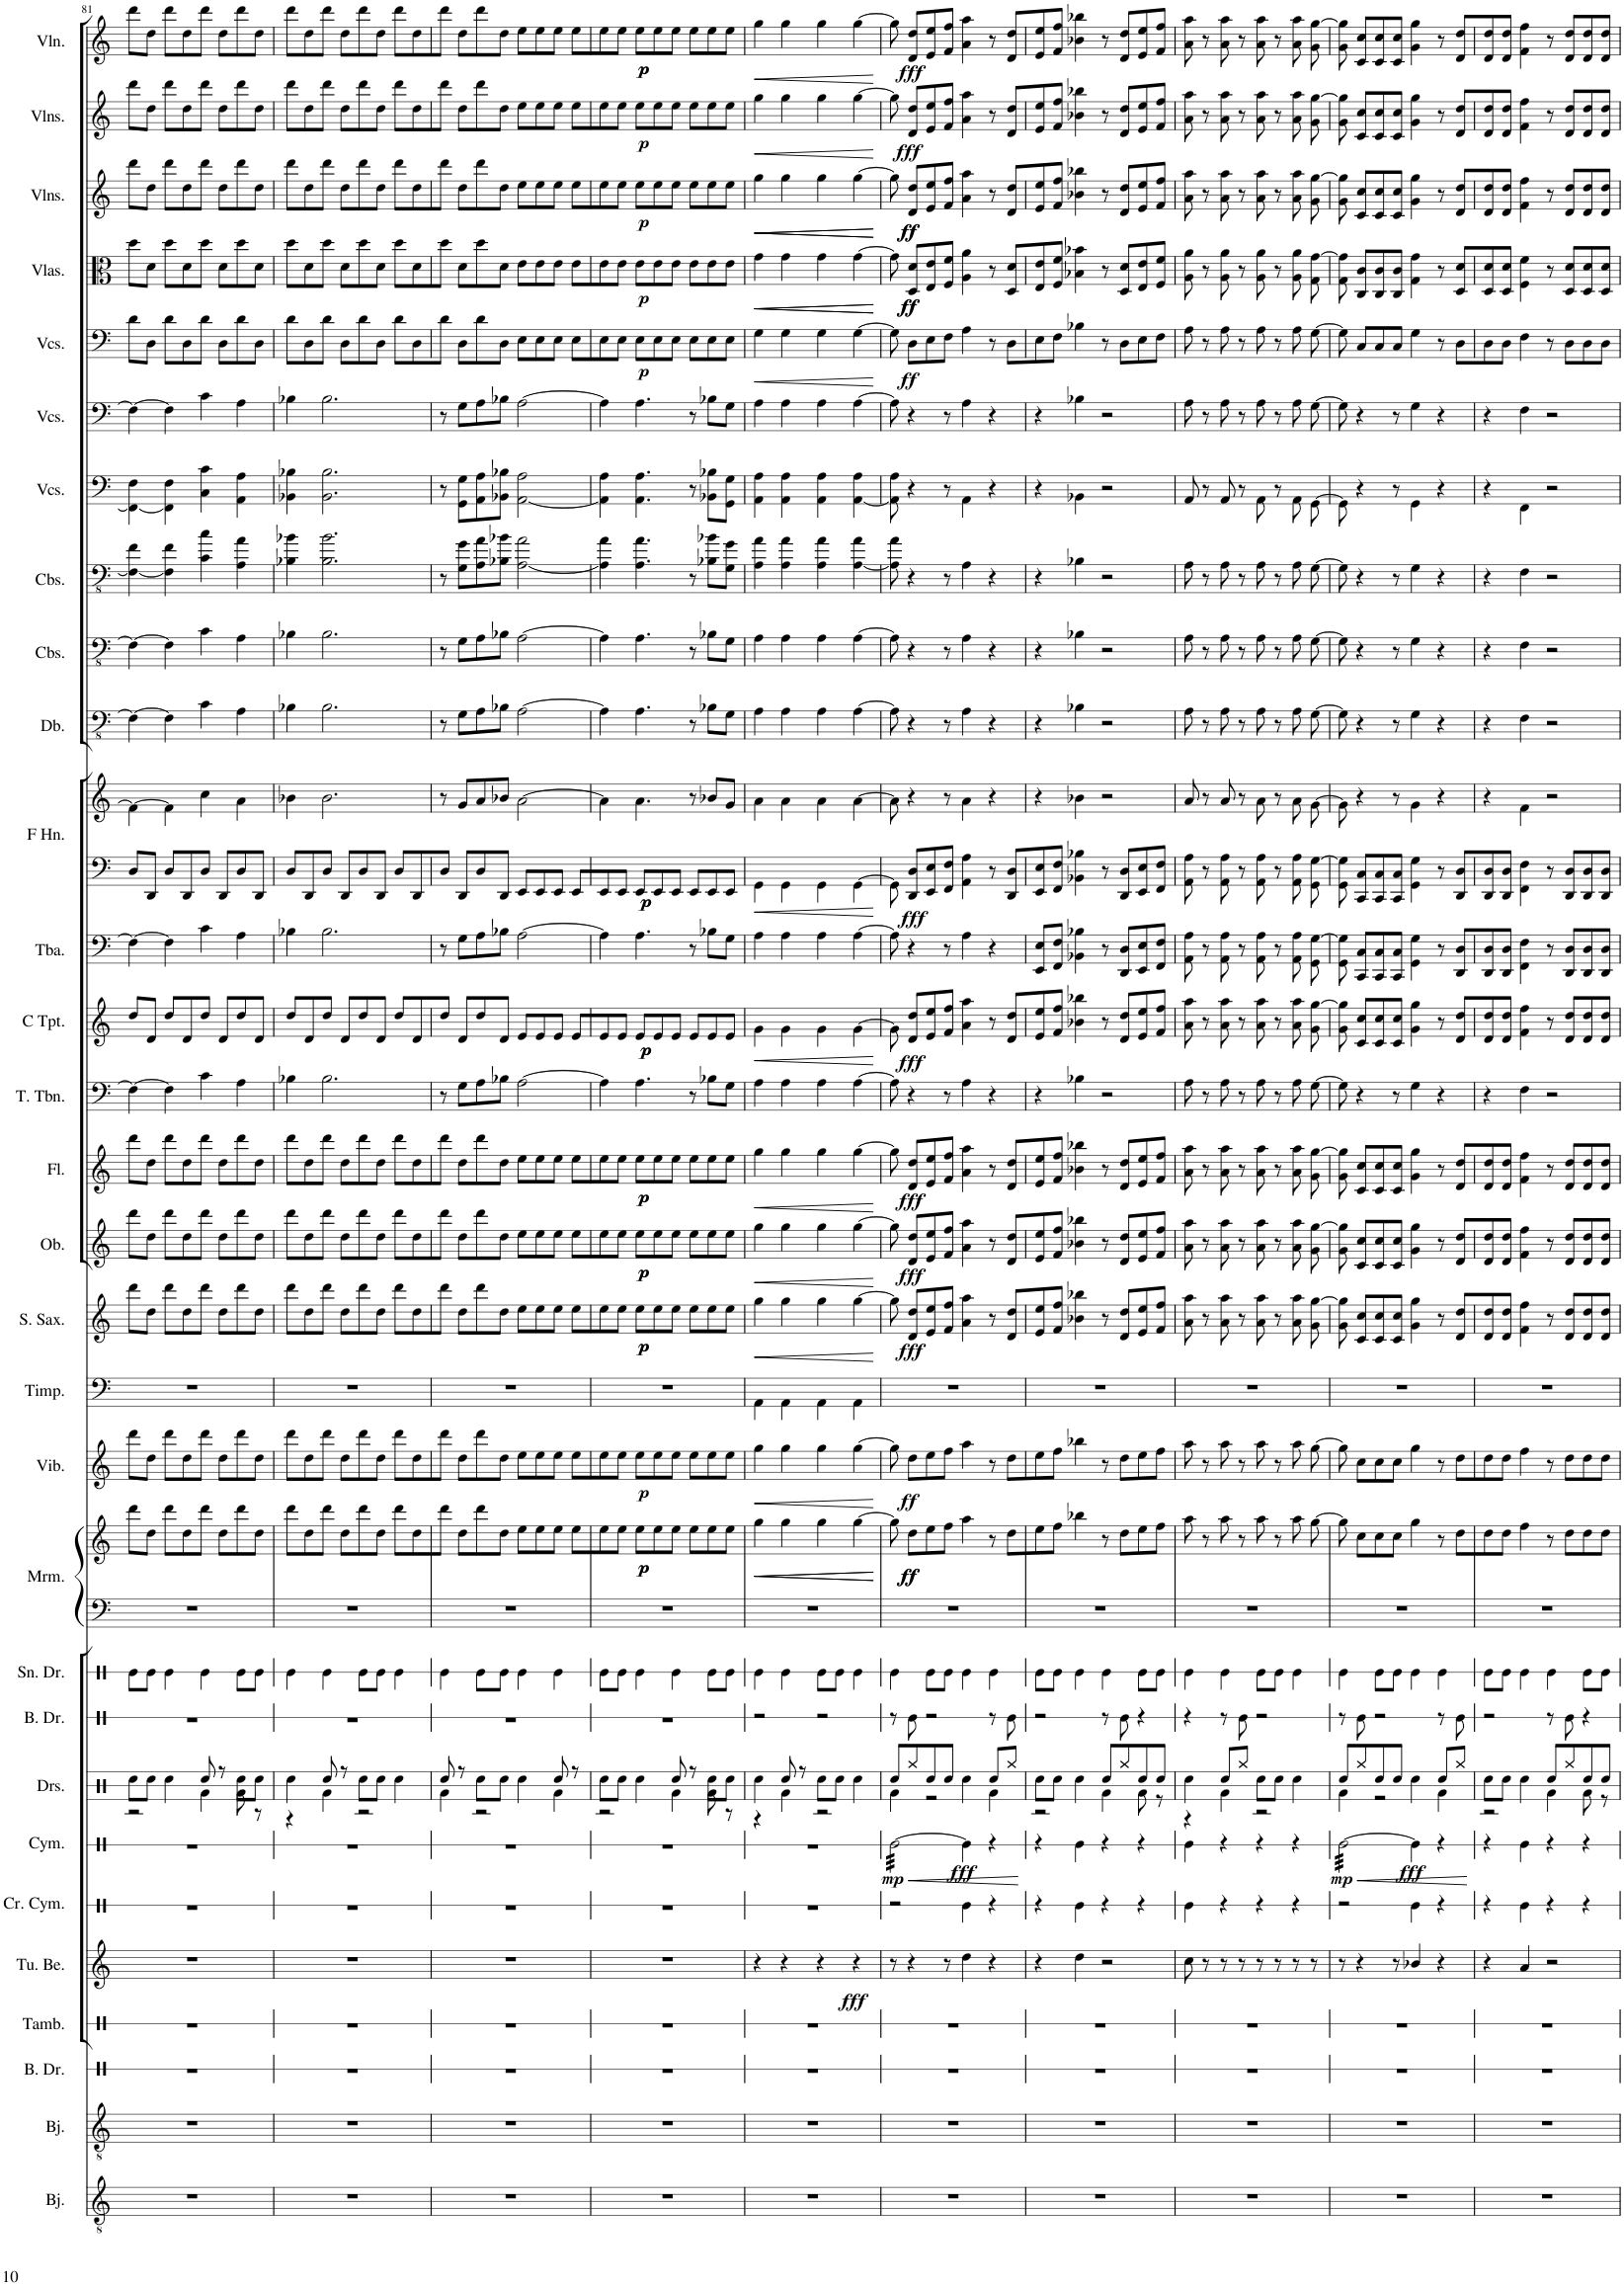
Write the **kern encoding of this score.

**kern	**kern	**kern	**kern	**kern	**dynam	**kern	**kern	**dynam	**kern	**kern	**kern	**kern	**kern	**dynam	**kern	**dynam	**kern	**kern	**dynam	**kern	**dynam	**kern	**dynam	**kern	**kern	**dynam	**kern	**kern	**kern	**dynam	**kern	**kern	**kern	**kern	**kern	**kern	**dynam	**kern	**dynam	**kern	**dynam	**kern	**dynam	**kern	**dynam
*part30	*part29	*part28	*part27	*part26	*part26	*part25	*part24	*part24	*part23	*part22	*part21	*part20	*part20	*part20	*part19	*part19	*part18	*part17	*part17	*part16	*part16	*part15	*part15	*part14	*part13	*part13	*part12	*part11	*part11	*part11	*part10	*part9	*part8	*part7	*part6	*part5	*part5	*part4	*part4	*part3	*part3	*part2	*part2	*part1	*part1
*staff32	*staff31	*staff30	*staff29	*staff28	*staff28	*staff27	*staff26	*staff26	*staff25	*staff24	*staff23	*staff22	*staff21	*staff21/22	*staff20	*staff20	*staff19	*staff18	*staff18	*staff17	*staff17	*staff16	*staff16	*staff15	*staff14	*staff14	*staff13	*staff12	*staff11	*staff11/12	*staff10	*staff9	*staff8	*staff7	*staff6	*staff5	*staff5	*staff4	*staff4	*staff3	*staff3	*staff2	*staff2	*staff1	*staff1
*I"Banjo	*I"Banjo	*I"Bass Drum	*I"Tambourine	*I"Tubular Bells	*	*I"Crash Cymbal	*I"Cymbal	*	*I"Drumset	*I"Bass Drum	*I"Snare Drum	*I"Marimba	*	*	*I"Vibraphone	*	*I"Timpani	*I"Soprano Saxophone	*	*I"Oboe	*	*I"Flute	*	*I"Tenor Trombone	*I"C Trumpet	*	*I"Tuba	*I"Horn in F	*	*	*I"Double Bass	*I"Contrabasses	*I"Contrabasses	*I"Violoncellos	*I"Violoncellos	*I"Violoncellos	*	*I"Violas	*	*I"Violins	*	*I"Violins	*	*I"Violin	*
*I'Bj.	*I'Bj.	*I'B. Dr.	*I'Tamb.	*I'Tu. Be.	*	*I'Cr. Cym.	*I'Cym.	*	*I'Drs.	*I'B. Dr.	*I'Sn. Dr.	*I'Mrm.	*	*	*I'Vib.	*	*I'Timp.	*I'S. Sax.	*	*I'Ob.	*	*I'Fl.	*	*I'T. Tbn.	*I'C Tpt.	*	*I'Tba.	*	*	*	*I'Db.	*I'Cbs.	*I'Cbs.	*I'Vcs.	*I'Vcs.	*I'Vcs.	*	*I'Vlas.	*	*I'Vlns.	*	*I'Vlns.	*	*I'Vln.	*
!!LO:PB:g=z
*clefGv2	*clefGv2	*clefX	*clefX	*clefG2	*	*clefX	*clefX	*	*clefX	*clefX	*clefX	*clefF4	*clefG2	*	*clefG2	*	*clefF4	*clefG2	*	*clefG2	*	*clefG2	*	*clefF4	*clefG2	*	*clefF4	*clefF4	*clefG2	*	*clefFv4	*clefFv4	*clefFv4	*clefF4	*clefF4	*clefF4	*	*clefC3	*	*clefG2	*	*clefG2	*	*clefG2	*
*ITrd7c12	*ITrd7c12	*	*	*	*	*	*	*	*	*	*	*	*	*	*	*	*	*ITrd1c2	*	*	*	*	*	*	*	*	*	*ITrd4c7	*ITrd4c7	*	*ITrd7c12	*	*	*	*	*	*	*	*	*	*	*	*	*	*
*k[]	*k[]	*k[]	*k[]	*k[]	*	*k[]	*k[]	*	*k[]	*k[]	*k[]	*k[]	*k[]	*	*k[]	*	*k[]	*k[]	*	*k[]	*	*k[]	*	*k[]	*k[]	*	*k[]	*k[]	*k[]	*	*k[]	*k[]	*k[]	*k[]	*k[]	*k[]	*	*k[]	*	*k[]	*	*k[]	*	*k[]	*
*M2/2	*M2/2	*M2/2	*M2/2	*M2/2	*	*M2/2	*M2/2	*	*M2/2	*M2/2	*M2/2	*M2/2	*M2/2	*	*M2/2	*	*M2/2	*M2/2	*	*M2/2	*	*M2/2	*	*M2/2	*M2/2	*	*M2/2	*M2/2	*M2/2	*	*M2/2	*M2/2	*M2/2	*M2/2	*M2/2	*M2/2	*	*M2/2	*	*M2/2	*	*M2/2	*	*M2/2	*
*met(c|)	*met(c|)	*met(c|)	*met(c|)	*met(c|)	*	*met(c|)	*met(c|)	*	*met(c|)	*met(c|)	*met(c|)	*met(c|)	*met(c|)	*	*met(c|)	*	*met(c|)	*met(c|)	*	*met(c|)	*	*met(c|)	*	*met(c|)	*met(c|)	*	*met(c|)	*met(c|)	*met(c|)	*	*met(c|)	*met(c|)	*met(c|)	*met(c|)	*met(c|)	*met(c|)	*	*met(c|)	*	*met(c|)	*	*met(c|)	*	*met(c|)	*
=81	=81	=81	=81	=81	=81	=81	=81	=81	=81	=81	=81	=81	=81	=81	=81	=81	=81	=81	=81	=81	=81	=81	=81	=81	=81	=81	=81	=81	=81	=81	=81	=81	=81	=81	=81	=81	=81	=81	=81	=81	=81	=81	=81	=81	=81
*	*	*	*	*	*	*	*	*	*^	*	*	*	*	*	*	*	*	*	*	*	*	*	*	*	*	*	*	*	*	*	*	*	*	*	*	*	*	*	*	*	*	*	*	*	*
1r	1r	1r	1r	1r	.	1r	1r	.	8Rcc\L	2r	1r	8Re\L	1r	8ddd\L	.	8ddd\L	.	1r	8ddd\L	.	8ddd\L	.	8ddd\L	.	4F\_	8dd/L	.	4F\_	8D/L	4f\_	.	4FF\_	4FF\_	4FF\_ 4F\	4FF\_ 4F\	4F\_	8d\L	.	8dd\L	.	8ddd\L	.	8ddd\L	.	8ddd\L	.
.	.	.	.	.	.	.	.	.	8Rcc\J	.	.	8Re\J	.	8dd\J	.	8dd\J	.	.	8dd\J	.	8dd\J	.	8dd\J	.	.	8d/J	.	.	8DD/J	.	.	.	.	.	.	.	8D\J	.	8d\J	.	8dd\J	.	8dd\J	.	8dd\J	.
.	.	.	.	.	.	.	.	.	4Rcc\	.	.	4Re\	.	8ddd\L	.	8ddd\L	.	.	8ddd\L	.	8ddd\L	.	8ddd\L	.	4F\]	8dd/L	.	4F\]	8D/L	4f\]	.	4FF\]	4FF\]	4FF\] 4F\	4FF\] 4F\	4F\]	8d\L	.	8dd\L	.	8ddd\L	.	8ddd\L	.	8ddd\L	.
.	.	.	.	.	.	.	.	.	.	.	.	.	.	8dd\	.	8dd\	.	.	8dd\	.	8dd\	.	8dd\	.	.	8d/	.	.	8DD/	.	.	.	.	.	.	.	8D\	.	8d\	.	8dd\	.	8dd\	.	8dd\	.
.	.	.	.	.	.	.	.	.	8Rcc/	4Ra\	.	4Re\	.	8ddd\J	.	8ddd\J	.	.	8ddd\J	.	8ddd\J	.	8ddd\J	.	4c\	8dd/J	.	4c\	8D/J	4cc\	.	4C\	4C\	4C\ 4c\	4C\ 4c\	4c\	8d\J	.	8dd\J	.	8ddd\J	.	8ddd\J	.	8ddd\J	.
.	.	.	.	.	.	.	.	.	8r	.	.	.	.	8dd\L	.	8dd\L	.	.	8dd\L	.	8dd\L	.	8dd\L	.	.	8d/L	.	.	8DD/L	.	.	.	.	.	.	.	8D\L	.	8d\L	.	8dd\L	.	8dd\L	.	8dd\L	.
.	.	.	.	.	.	.	.	.	8Rcc\L	8Ra\	.	8Re\L	.	8ddd\	.	8ddd\	.	.	8ddd\	.	8ddd\	.	8ddd\	.	4A\	8dd/	.	4A\	8D/	4a\	.	4AA\	4AA\	4AA\ 4A\	4AA\ 4A\	4A\	8d\	.	8dd\	.	8ddd\	.	8ddd\	.	8ddd\	.
.	.	.	.	.	.	.	.	.	8Rcc\J	8r	.	8Re\J	.	8dd\J	.	8dd\J	.	.	8dd\J	.	8dd\J	.	8dd\J	.	.	8d/J	.	.	8DD/J	.	.	.	.	.	.	.	8D\J	.	8d\J	.	8dd\J	.	8dd\J	.	8dd\J	.
=82	=82	=82	=82	=82	=82	=82	=82	=82	=82	=82	=82	=82	=82	=82	=82	=82	=82	=82	=82	=82	=82	=82	=82	=82	=82	=82	=82	=82	=82	=82	=82	=82	=82	=82	=82	=82	=82	=82	=82	=82	=82	=82	=82	=82	=82	=82
1r	1r	1r	1r	1r	.	1r	1r	.	4Rcc\	4r	1r	4Re\	1r	8ddd\L	.	8ddd\L	.	1r	8ddd\L	.	8ddd\L	.	8ddd\L	.	4B-X\	8dd/L	.	4B-X\	8D/L	4b-X\	.	4BB-X\	4BB-X\	4BB-X\ 4B-X\	4BB-X\ 4B-X\	4B-X\	8d\L	.	8dd\L	.	8ddd\L	.	8ddd\L	.	8ddd\L	.
.	.	.	.	.	.	.	.	.	.	.	.	.	.	8dd\	.	8dd\	.	.	8dd\	.	8dd\	.	8dd\	.	.	8d/	.	.	8DD/	.	.	.	.	.	.	.	8D\	.	8d\	.	8dd\	.	8dd\	.	8dd\	.
.	.	.	.	.	.	.	.	.	8Rcc/	4Ra\	.	4Re\	.	8ddd\J	.	8ddd\J	.	.	8ddd\J	.	8ddd\J	.	8ddd\J	.	2.B-\	8dd/J	.	2.B-\	8D/J	2.b-\	.	2.BB-\	2.BB-\	2.BB-\ 2.B-\	2.BB-\ 2.B-\	2.B-\	8d\J	.	8dd\J	.	8ddd\J	.	8ddd\J	.	8ddd\J	.
.	.	.	.	.	.	.	.	.	8r	.	.	.	.	8dd\L	.	8dd\L	.	.	8dd\L	.	8dd\L	.	8dd\L	.	.	8d/L	.	.	8DD/L	.	.	.	.	.	.	.	8D\L	.	8d\L	.	8dd\L	.	8dd\L	.	8dd\L	.
.	.	.	.	.	.	.	.	.	8Rcc\L	2r	.	8Re\L	.	8ddd\	.	8ddd\	.	.	8ddd\	.	8ddd\	.	8ddd\	.	.	8dd/	.	.	8D/	.	.	.	.	.	.	.	8d\	.	8dd\	.	8ddd\	.	8ddd\	.	8ddd\	.
.	.	.	.	.	.	.	.	.	8Rcc\J	.	.	8Re\J	.	8dd\J	.	8dd\J	.	.	8dd\J	.	8dd\J	.	8dd\J	.	.	8d/J	.	.	8DD/J	.	.	.	.	.	.	.	8D\J	.	8d\J	.	8dd\J	.	8dd\J	.	8dd\J	.
.	.	.	.	.	.	.	.	.	4Rcc\	.	.	4Re\	.	8ddd\L	.	8ddd\L	.	.	8ddd\L	.	8ddd\L	.	8ddd\L	.	.	8dd/L	.	.	8D/L	.	.	.	.	.	.	.	8d\L	.	8dd\L	.	8ddd\L	.	8ddd\L	.	8ddd\L	.
.	.	.	.	.	.	.	.	.	.	.	.	.	.	8dd\	.	8dd\	.	.	8dd\	.	8dd\	.	8dd\	.	.	8d/	.	.	8DD/	.	.	.	.	.	.	.	8D\	.	8d\	.	8dd\	.	8dd\	.	8dd\	.
=83	=83	=83	=83	=83	=83	=83	=83	=83	=83	=83	=83	=83	=83	=83	=83	=83	=83	=83	=83	=83	=83	=83	=83	=83	=83	=83	=83	=83	=83	=83	=83	=83	=83	=83	=83	=83	=83	=83	=83	=83	=83	=83	=83	=83	=83	=83
1r	1r	1r	1r	1r	.	1r	1r	.	8Rcc/	4Ra\	1r	4Re\	1r	8ddd\J	.	8ddd\J	.	1r	8ddd\J	.	8ddd\J	.	8ddd\J	.	8r	8dd/J	.	8r	8D/J	8r	.	8r	8r	8r	8r	8r	8d\J	.	8dd\J	.	8ddd\J	.	8ddd\J	.	8ddd\J	.
.	.	.	.	.	.	.	.	.	8r	.	.	.	.	8dd\L	.	8dd\L	.	.	8dd\L	.	8dd\L	.	8dd\L	.	8G\L	8d/L	.	8G\L	8DD/L	8g/L	.	8GG\L	8GG\L	8GG\ 8G\L	8GG\ 8G\L	8G\L	8D\L	.	8d\L	.	8dd\L	.	8dd\L	.	8dd\L	.
.	.	.	.	.	.	.	.	.	8Rcc\L	2r	.	8Re\L	.	8ddd\	.	8ddd\	.	.	8ddd\	.	8ddd\	.	8ddd\	.	8A\	8dd/	.	8A\	8D/	8a/	.	8AA\	8AA\	8AA\ 8A\	8AA\ 8A\	8A\	8d\	.	8dd\	.	8ddd\	.	8ddd\	.	8ddd\	.
.	.	.	.	.	.	.	.	.	8Rcc\J	.	.	8Re\J	.	8dd\J	.	8dd\J	.	.	8dd\J	.	8dd\J	.	8dd\J	.	8B-X\J	8d/J	.	8B-X\J	8DD/J	8b-X/J	.	8BB-X\J	8BB-X\J	8BB-X\ 8B-X\J	8BB-X\ 8B-X\J	8B-X\J	8D\J	.	8d\J	.	8dd\J	.	8dd\J	.	8dd\J	.
.	.	.	.	.	.	.	.	.	4Rcc\	.	.	4Re\	.	8ee\L	.	8ee\L	.	.	8ee\L	.	8ee\L	.	8ee\L	.	[2A\	8e/L	.	[2A\	8EE/L	[2a\	.	[2AA\	[2AA\	[2AA\ 2A\	[2AA\ 2A\	[2A\	8E\L	.	8e\L	.	8ee\L	.	8ee\L	.	8ee\L	.
.	.	.	.	.	.	.	.	.	.	.	.	.	.	8ee\	.	8ee\	.	.	8ee\	.	8ee\	.	8ee\	.	.	8e/	.	.	8EE/	.	.	.	.	.	.	.	8E\	.	8e\	.	8ee\	.	8ee\	.	8ee\	.
.	.	.	.	.	.	.	.	.	8Rcc/	4Ra\	.	4Re\	.	8ee\J	.	8ee\J	.	.	8ee\J	.	8ee\J	.	8ee\J	.	.	8e/J	.	.	8EE/J	.	.	.	.	.	.	.	8E\J	.	8e\J	.	8ee\J	.	8ee\J	.	8ee\J	.
.	.	.	.	.	.	.	.	.	8r	.	.	.	.	8ee\L	.	8ee\L	.	.	8ee\L	.	8ee\L	.	8ee\L	.	.	8e/L	.	.	8EE/L	.	.	.	.	.	.	.	8E\L	.	8e\L	.	8ee\L	.	8ee\L	.	8ee\L	.
=84	=84	=84	=84	=84	=84	=84	=84	=84	=84	=84	=84	=84	=84	=84	=84	=84	=84	=84	=84	=84	=84	=84	=84	=84	=84	=84	=84	=84	=84	=84	=84	=84	=84	=84	=84	=84	=84	=84	=84	=84	=84	=84	=84	=84	=84	=84
1r	1r	1r	1r	1r	.	1r	1r	.	8Rcc\L	2r	1r	8Re\L	1r	8ee\	.	8ee\	.	1r	8ee\	.	8ee\	.	8ee\	.	4A\]	8e/	.	4A\]	8EE/	4a\]	.	4AA\]	4AA\]	4AA\] 4A\	4AA\] 4A\	4A\]	8E\	.	8e\	.	8ee\	.	8ee\	.	8ee\	.
.	.	.	.	.	.	.	.	.	8Rcc\J	.	.	8Re\J	.	8ee\J	.	8ee\J	.	.	8ee\J	.	8ee\J	.	8ee\J	.	.	8e/J	.	.	8EE/J	.	.	.	.	.	.	.	8E\J	.	8e\J	.	8ee\J	.	8ee\J	.	8ee\J	.
!	!	!	!	!	!	!	!	!	!	!	!	!	!	!	!LO:DY:b	!	!	!	!	!	!	!	!	!	!	!	!	!	!	!	!	!	!	!	!	!	!	!	!	!	!	!	!	!	!	!
!	!	!	!	!	!	!	!	!	!	!	!	!	!	!	!LO:DY:n=1:b	!	!LO:DY:b	!	!	!LO:DY:b	!	!	!	!	!	!	!	!	!	!	!	!	!	!	!	!	!	!	!	!	!	!	!	!	!	!
!	!	!	!	!	!	!	!	!	!	!	!	!	!	!	!	!	!	!	!	!LO:DY:n=1:b	!	!LO:DY:b	!	!	!	!	!	!	!	!	!	!	!	!	!	!	!	!	!	!	!	!	!	!	!	!
!	!	!	!	!	!	!	!	!	!	!	!	!	!	!	!	!	!	!	!	!	!	!LO:DY:n=1:b	!	!LO:DY:b	!	!	!	!	!	!	!	!	!	!	!	!	!	!	!	!	!	!	!	!	!	!
!	!	!	!	!	!	!	!	!	!	!	!	!	!	!	!	!	!	!	!	!	!	!	!	!LO:DY:n=1:b	!	!	!LO:DY:b	!	!	!	!	!	!	!	!	!	!	!	!	!	!	!	!	!	!	!
!	!	!	!	!	!	!	!	!	!	!	!	!	!	!	!	!	!	!	!	!	!	!	!	!	!	!	!LO:DY:n=1:b	!	!	!	!LO:DY:b=2	!	!	!	!	!	!	!	!	!	!	!	!	!	!	!
!	!	!	!	!	!	!	!	!	!	!	!	!	!	!	!	!	!	!	!	!	!	!	!	!	!	!	!	!	!	!	!LO:DY:n=1:b=2	!	!	!	!	!	!	!LO:DY:b	!	!LO:DY:b	!	!LO:DY:b	!	!LO:DY:b	!	!LO:DY:b
!	!	!	!	!	!	!	!	!	!	!	!	!	!	!	!	!	!	!	!	!	!	!	!	!	!	!	!	!	!	!	!	!	!	!	!	!	!	!	!	!	!	!	!	!	!	!LO:DY:n=1:b
.	.	.	.	.	.	.	.	.	4Rcc\	.	.	4Re\	.	8ee\L	p p	8ee\L	p	.	8ee\L	p p	8ee\L	p p	8ee\L	p p	4.A\	8e/L	p p	4.A\	8EE/L	4.a\	p p	4.AA\	4.AA\	4.AA\ 4.A\	4.AA\ 4.A\	4.A\	8E\L	p	8e\L	p	8ee\L	p	8ee\L	p	8ee\L	p p
.	.	.	.	.	.	.	.	.	.	.	.	.	.	8ee\	.	8ee\	.	.	8ee\	.	8ee\	.	8ee\	.	.	8e/	.	.	8EE/	.	.	.	.	.	.	.	8E\	.	8e\	.	8ee\	.	8ee\	.	8ee\	.
.	.	.	.	.	.	.	.	.	8Rcc/	4Ra\	.	4Re\	.	8ee\J	.	8ee\J	.	.	8ee\J	.	8ee\J	.	8ee\J	.	.	8e/J	.	.	8EE/J	.	.	.	.	.	.	.	8E\J	.	8e\J	.	8ee\J	.	8ee\J	.	8ee\J	.
.	.	.	.	.	.	.	.	.	8r	.	.	.	.	8ee\L	.	8ee\L	.	.	8ee\L	.	8ee\L	.	8ee\L	.	8r	8e/L	.	8r	8EE/L	8r	.	8r	8r	8r	8r	8r	8E\L	.	8e\L	.	8ee\L	.	8ee\L	.	8ee\L	.
.	.	.	.	.	.	.	.	.	8Rcc\L	8Ra\	.	8Re\L	.	8ee\	.	8ee\	.	.	8ee\	.	8ee\	.	8ee\	.	8B-X\L	8e/	.	8B-X\L	8EE/	8b-X/L	.	8BB-X\L	8BB-X\L	8BB-X\ 8B-X\L	8BB-X\ 8B-X\L	8B-X\L	8E\	.	8e\	.	8ee\	.	8ee\	.	8ee\	.
.	.	.	.	.	.	.	.	.	8Rcc\J	8r	.	8Re\J	.	8ee\J	.	8ee\J	.	.	8ee\J	.	8ee\J	.	8ee\J	.	8G\J	8e/J	.	8G\J	8EE/J	8g/J	.	8GG\J	8GG\J	8GG\ 8G\J	8GG\ 8G\J	8G\J	8E\J	.	8e\J	.	8ee\J	.	8ee\J	.	8ee\J	.
=85	=85	=85	=85	=85	=85	=85	=85	=85	=85	=85	=85	=85	=85	=85	=85	=85	=85	=85	=85	=85	=85	=85	=85	=85	=85	=85	=85	=85	=85	=85	=85	=85	=85	=85	=85	=85	=85	=85	=85	=85	=85	=85	=85	=85	=85	=85
!	!	!	!	!	!	!	!	!	!	!	!	!	!	!	!LO:HP:b	!	!LO:HP:b	!	!	!LO:HP:b	!	!LO:HP:b	!	!LO:HP:b	!	!	!LO:HP:b	!	!	!	!	!	!	!	!	!	!	!LO:HP:b	!	!LO:HP:b	!	!LO:HP:b	!	!LO:HP:b	!	!LO:HP:b
1r	1r	1r	1r	4r	.	1r	1r	.	4Rcc\	4r	2r	4Re\	1r	4gg\	<	4gg\	<	4AA\	4gg\	<	4gg\	<	4gg\	<	4A\	4g\	<	4A\	4GG\	4a\	.	4AA\	4AA\	4AA\ 4A\	4AA\ 4A\	4A\	4G\	<	4g\	<	4gg\	<	4gg\	<	4gg\	<
!	!	!	!	!	!	!	!	!	!	!	!	!	!	!	!LO:HP:b	!	!	!	!	!	!	!	!	!	!	!	!	!	!	!	!	!	!	!	!	!	!	!	!	!LO:HP:b	!	!LO:HP:b	!	!	!	!
.	.	.	.	4r	.	.	.	.	8Rcc/	4Ra\	.	4Re\	.	4gg\	<	4gg\	.	4AA\	4gg\	.	4gg\	.	4gg\	.	4A\	4g\	.	4A\	4GG\	4a\	.	4AA\	4AA\	4AA\ 4A\	4AA\ 4A\	4A\	4G\	.	4g\	<	4gg\	<	4gg\	.	4gg\	.
.	.	.	.	.	.	.	.	.	8r	.	.	.	.	.	.	.	.	.	.	.	.	.	.	.	.	.	.	.	.	.	.	.	.	.	.	.	.	.	.	.	.	.	.	.	.	.
.	.	.	.	4r	.	.	.	.	8Rcc\L	2r	2r	8Re\L	.	4gg\	.	4gg\	.	4AA\	4gg\	.	4gg\	.	4gg\	.	4A\	4g\	.	4A\	4GG\	4a\	.	4AA\	4AA\	4AA\ 4A\	4AA\ 4A\	4A\	4G\	.	4g\	.	4gg\	.	4gg\	.	4gg\	.
.	.	.	.	.	.	.	.	.	8Rcc\J	.	.	8Re\J	.	.	.	.	.	.	.	.	.	.	.	.	.	.	.	.	.	.	.	.	.	.	.	.	.	.	.	.	.	.	.	.	.	.
!	!	!	!	!	!LO:DY:b	!	!	!	!	!	!	!	!	!	!	!	!	!	!	!	!	!	!	!	!	!	!	!	!	!	!	!	!	!	!	!	!	!	!	!	!	!	!	!	!	!
.	.	.	.	4r	fff	.	.	.	4Rcc\	.	.	4Re\	.	[4gg\	.	[4gg\	.	4AA\	[4gg\	.	[4gg\	.	[4gg\	.	[4A\	[4g\	.	[4A\	[4GG\	[4a\	.	[4AA\	[4AA\	[4AA\ 4A\	[4AA\ 4A\	[4A\	[4G\	.	[4g\	.	[4gg\	.	[4gg\	.	[4gg\	.
*	*	*	*	*	*	*	*	*	*v	*v	*	*	*	*	*	*	*	*	*	*	*	*	*	*	*	*	*	*	*	*	*	*	*	*	*	*	*	*	*	*	*	*	*	*	*	*
.	.	.	.	.	.	.	.	.	.	.	.	.	.	[ [	.	[	.	.	[	.	[	.	[	.	.	[	.	.	.	.	.	.	.	.	.	.	[	.	[ [	.	[ [	.	[	.	[
=86	=86	=86	=86	=86	=86	=86	=86	=86	=86	=86	=86	=86	=86	=86	=86	=86	=86	=86	=86	=86	=86	=86	=86	=86	=86	=86	=86	=86	=86	=86	=86	=86	=86	=86	=86	=86	=86	=86	=86	=86	=86	=86	=86	=86	=86
!	!	!	!	!	!	!	!	!LO:HP:b	!	!	!	!	!	!	!	!	!	!	!	!	!	!	!	!	!	!	!	!	!	!	!	!	!	!	!	!	!	!	!	!	!	!	!	!	!
*	*	*	*	*	*	*	*	*	*^	*	*	*	*	*	*	*	*	*	*	*	*	*	*	*	*	*	*	*	*	*	*	*	*	*	*	*	*	*	*	*	*	*	*	*	*
!	!	!	!	!	!	!	!	!LO:DY:n=1:b	!	!	!	!	!	!	!	!	!	!	!	!	!	!	!	!	!	!	!	!	!	!	!	!	!	!	!	!	!	!	!	!	!	!	!	!	!	!
*	*	*	*	*	*	*	*tremolo	*	*	*	*	*	*	*	*	*	*	*	*	*	*	*	*	*	*	*	*	*	*	*	*	*	*	*	*	*	*	*	*	*	*	*	*	*	*	*
1r	1r	1r	1r	8r	.	2r	[32Re\LLL	< mp	8Rcc/L	4Ra\	8r	4Re\	1r	8gg\]	.	8gg\]	.	1r	8gg\]	.	8gg\]	.	8gg\]	.	8A\]	8g\]	.	8A\]	8GG\]	8a\]	.	8AA\]	8AA\]	8AA\] 8A\	8AA\] 8A\	8A\]	8G\]	.	8g\]	.	8gg\]	.	8gg\]	.	8gg\]	.
.	.	.	.	.	.	.	32Re\	.	.	.	.	.	.	.	.	.	.	.	.	.	.	.	.	.	.	.	.	.	.	.	.	.	.	.	.	.	.	.	.	.	.	.	.	.	.	.
.	.	.	.	.	.	.	32Re\	.	.	.	.	.	.	.	.	.	.	.	.	.	.	.	.	.	.	.	.	.	.	.	.	.	.	.	.	.	.	.	.	.	.	.	.	.	.	.
.	.	.	.	.	.	.	32Re\	.	.	.	.	.	.	.	.	.	.	.	.	.	.	.	.	.	.	.	.	.	.	.	.	.	.	.	.	.	.	.	.	.	.	.	.	.	.	.
!	!	!	!	!	!	!	!	!	!	!	!	!	!	!	!LO:DY:b	!	!	!	!	!	!	!	!	!	!	!	!	!	!	!	!	!	!	!	!	!	!	!	!	!	!	!	!	!	!	!
!	!	!	!	!	!	!	!	!	!	!	!	!	!	!	!LO:DY:n=1:b	!	!LO:DY:b	!	!	!LO:DY:b	!	!LO:DY:b	!	!LO:DY:b	!	!	!LO:DY:b	!	!	!	!LO:DY:b=2	!	!	!	!	!	!	!LO:DY:b	!	!LO:DY:b	!	!	!	!	!	!
!	!	!	!	!	!	!	!	!	!	!	!	!	!	!	!	!	!	!	!	!	!	!	!	!	!	!	!	!	!	!	!	!	!	!	!	!	!	!	!	!LO:DY:n=1:b	!	!LO:DY:b	!	!	!	!
!	!	!	!	!	!	!	!	!	!	!	!	!	!	!	!	!	!	!	!	!	!	!	!	!	!	!	!	!	!	!	!	!	!	!	!	!	!	!	!	!	!	!LO:DY:n=1:b	!	!LO:DY:b	!	!LO:DY:b
.	.	.	.	4r	.	.	32Re\	.	8Ree/	.	8Re\	.	.	8dd\L	ff ff	8dd\L	ff	.	8d/ 8dd/L	fff	8d/ 8dd/L	fff	8d/ 8dd/L	fff	4r	8d/ 8dd/L	fff	4r	8DD/ 8D/L	4r	fff	4r	4r	4r	4r	4r	8D\L	ff	8D/ 8d/L	ff ff	8d/ 8dd/L	ff ff	8d/ 8dd/L	fff	8d/ 8dd/L	fff
.	.	.	.	.	.	.	32Re\	.	.	.	.	.	.	.	.	.	.	.	.	.	.	.	.	.	.	.	.	.	.	.	.	.	.	.	.	.	.	.	.	.	.	.	.	.	.	.
.	.	.	.	.	.	.	32Re\	.	.	.	.	.	.	.	.	.	.	.	.	.	.	.	.	.	.	.	.	.	.	.	.	.	.	.	.	.	.	.	.	.	.	.	.	.	.	.
.	.	.	.	.	.	.	32Re\	.	.	.	.	.	.	.	.	.	.	.	.	.	.	.	.	.	.	.	.	.	.	.	.	.	.	.	.	.	.	.	.	.	.	.	.	.	.	.
.	.	.	.	.	.	.	32Re\	.	8Rcc/	2r	2r	8Re\L	.	8ee\	.	8ee\	.	.	8e/ 8ee/	.	8e/ 8ee/	.	8e/ 8ee/	.	.	8e/ 8ee/	.	.	8EE/ 8E/	.	.	.	.	.	.	.	8E\	.	8E/ 8e/	.	8e/ 8ee/	.	8e/ 8ee/	.	8e/ 8ee/	.
.	.	.	.	.	.	.	32Re\	.	.	.	.	.	.	.	.	.	.	.	.	.	.	.	.	.	.	.	.	.	.	.	.	.	.	.	.	.	.	.	.	.	.	.	.	.	.	.
.	.	.	.	.	.	.	32Re\	.	.	.	.	.	.	.	.	.	.	.	.	.	.	.	.	.	.	.	.	.	.	.	.	.	.	.	.	.	.	.	.	.	.	.	.	.	.	.
.	.	.	.	.	.	.	32Re\	.	.	.	.	.	.	.	.	.	.	.	.	.	.	.	.	.	.	.	.	.	.	.	.	.	.	.	.	.	.	.	.	.	.	.	.	.	.	.
.	.	.	.	8r	.	.	32Re\	.	8Rcc/J	.	.	8Re\J	.	8ff\J	.	8ff\J	.	.	8f/ 8ff/J	.	8f/ 8ff/J	.	8f/ 8ff/J	.	8r	8f/ 8ff/J	.	8r	8FF/ 8F/J	8r	.	8r	8r	8r	8r	8r	8F\J	.	8F/ 8f/J	.	8f/ 8ff/J	.	8f/ 8ff/J	.	8f/ 8ff/J	.
.	.	.	.	.	.	.	32Re\	.	.	.	.	.	.	.	.	.	.	.	.	.	.	.	.	.	.	.	.	.	.	.	.	.	.	.	.	.	.	.	.	.	.	.	.	.	.	.
.	.	.	.	.	.	.	32Re\	.	.	.	.	.	.	.	.	.	.	.	.	.	.	.	.	.	.	.	.	.	.	.	.	.	.	.	.	.	.	.	.	.	.	.	.	.	.	.
.	.	.	.	.	.	.	32Re\JJJ	.	.	.	.	.	.	.	.	.	.	.	.	.	.	.	.	.	.	.	.	.	.	.	.	.	.	.	.	.	.	.	.	.	.	.	.	.	.	.
*	*	*	*	*	*	*	*Xtremolo	*	*	*	*	*	*	*	*	*	*	*	*	*	*	*	*	*	*	*	*	*	*	*	*	*	*	*	*	*	*	*	*	*	*	*	*	*	*	*
!	!	!	!	!	!	!	!	!LO:DY:n=2:b	!	!	!	!	!	!	!	!	!	!	!	!	!	!	!	!	!	!	!	!	!	!	!	!	!	!	!	!	!	!	!	!	!	!	!	!	!	!
.	.	.	.	4dd\	.	4Re\	4Re\]	fff	4Rcc\	.	.	4Re\	.	4aa\	.	4aa\	.	.	4a\ 4aa\	.	4a\ 4aa\	.	4a\ 4aa\	.	4A\	4a\ 4aa\	.	4A\	4AA\ 4A\	4a\	.	4AA\	4AA\	4AA\	4AA\	4A\	4A\	.	4A\ 4a\	.	4a\ 4aa\	.	4a\ 4aa\	.	4a\ 4aa\	.
.	.	.	.	4r	.	4r	4r	.	8Rcc/L	4Ra\	8r	4Re\	.	8r	.	8r	.	.	8r	.	8r	.	8r	.	4r	8r	.	4r	8r	4r	.	4r	4r	4r	4r	4r	8r	.	8r	.	8r	.	8r	.	8r	.
.	.	.	.	.	.	.	.	.	8Ree/J	.	8Re\	.	.	8dd\L	.	8dd\L	.	.	8d/ 8dd/L	.	8d/ 8dd/L	.	8d/ 8dd/L	.	.	8d/ 8dd/L	.	.	8DD/ 8D/L	.	.	.	.	.	.	.	8D\L	.	8D/ 8d/L	.	8d/ 8dd/L	.	8d/ 8dd/L	.	8d/ 8dd/L	.
*	*	*	*	*	*	*	*	*	*v	*v	*	*	*	*	*	*	*	*	*	*	*	*	*	*	*	*	*	*	*	*	*	*	*	*	*	*	*	*	*	*	*	*	*	*	*	*
.	.	.	.	.	.	.	.	[	.	.	.	.	.	.	.	.	.	.	.	.	.	.	.	.	.	.	.	.	.	.	.	.	.	.	.	.	.	.	.	.	.	.	.	.	.
=87	=87	=87	=87	=87	=87	=87	=87	=87	=87	=87	=87	=87	=87	=87	=87	=87	=87	=87	=87	=87	=87	=87	=87	=87	=87	=87	=87	=87	=87	=87	=87	=87	=87	=87	=87	=87	=87	=87	=87	=87	=87	=87	=87	=87	=87
*	*	*	*	*	*	*	*	*	*^	*	*	*	*	*	*	*	*	*	*	*	*	*	*	*	*	*	*	*	*	*	*	*	*	*	*	*	*	*	*	*	*	*	*	*	*
1r	1r	1r	1r	4r	.	4r	4r	.	8Rcc\L	2r	2r	8Re\L	1r	8ee\	.	8ee\	.	1r	8e/ 8ee/	.	8e/ 8ee/	.	8e/ 8ee/	.	4r	8e/ 8ee/	.	8EE/ 8E/L	8EE/ 8E/	4r	.	4r	4r	4r	4r	4r	8E\	.	8E/ 8e/	.	8e/ 8ee/	.	8e/ 8ee/	.	8e/ 8ee/	.
.	.	.	.	.	.	.	.	.	8Rcc\J	.	.	8Re\J	.	8ff\J	.	8ff\J	.	.	8f/ 8ff/J	.	8f/ 8ff/J	.	8f/ 8ff/J	.	.	8f/ 8ff/J	.	8FF/ 8F/J	8FF/ 8F/J	.	.	.	.	.	.	.	8F\J	.	8F/ 8f/J	.	8f/ 8ff/J	.	8f/ 8ff/J	.	8f/ 8ff/J	.
.	.	.	.	4dd\	.	4Re\	4Re\	.	4Rcc\	.	.	4Re\	.	4bb-X\	.	4bb-X\	.	.	4b-X\ 4bb-X\	.	4b-X\ 4bb-X\	.	4b-X\ 4bb-X\	.	4B-X\	4b-X\ 4bb-X\	.	4BB-X\ 4B-X\	4BB-X\ 4B-X\	4b-X\	.	4BB-X\	4BB-X\	4BB-X\	4BB-X\	4B-X\	4B-X\	.	4B-X\ 4b-X\	.	4b-X\ 4bb-X\	.	4b-X\ 4bb-X\	.	4b-X\ 4bb-X\	.
.	.	.	.	2r	.	4r	4r	.	8Rcc/L	4Ra\	8r	4Re\	.	8r	.	8r	.	.	8r	.	8r	.	8r	.	2r	8r	.	8r	8r	2r	.	2r	2r	2r	2r	2r	8r	.	8r	.	8r	.	8r	.	8r	.
.	.	.	.	.	.	.	.	.	8Ree/	.	8Re\	.	.	8dd\L	.	8dd\L	.	.	8d/ 8dd/L	.	8d/ 8dd/L	.	8d/ 8dd/L	.	.	8d/ 8dd/L	.	8DD/ 8D/L	8DD/ 8D/L	.	.	.	.	.	.	.	8D\L	.	8D/ 8d/L	.	8d/ 8dd/L	.	8d/ 8dd/L	.	8d/ 8dd/L	.
.	.	.	.	.	.	4r	4r	.	8Rcc/	8Ra\	4r	8Re\L	.	8ee\	.	8ee\	.	.	8e/ 8ee/	.	8e/ 8ee/	.	8e/ 8ee/	.	.	8e/ 8ee/	.	8EE/ 8E/	8EE/ 8E/	.	.	.	.	.	.	.	8E\	.	8E/ 8e/	.	8e/ 8ee/	.	8e/ 8ee/	.	8e/ 8ee/	.
.	.	.	.	.	.	.	.	.	8Rcc/J	8r	.	8Re\J	.	8ff\J	.	8ff\J	.	.	8f/ 8ff/J	.	8f/ 8ff/J	.	8f/ 8ff/J	.	.	8f/ 8ff/J	.	8FF/ 8F/J	8FF/ 8F/J	.	.	.	.	.	.	.	8F\J	.	8F/ 8f/J	.	8f/ 8ff/J	.	8f/ 8ff/J	.	8f/ 8ff/J	.
=88	=88	=88	=88	=88	=88	=88	=88	=88	=88	=88	=88	=88	=88	=88	=88	=88	=88	=88	=88	=88	=88	=88	=88	=88	=88	=88	=88	=88	=88	=88	=88	=88	=88	=88	=88	=88	=88	=88	=88	=88	=88	=88	=88	=88	=88	=88
1r	1r	1r	1r	8cc\	.	4Re\	4Re\	.	4Rcc\	4r	4r	4Re\	1r	8aa\	.	8aa\	.	1r	8a\ 8aa\	.	8a\ 8aa\	.	8a\ 8aa\	.	8A\	8a\ 8aa\	.	8AA\ 8A\	8AA\ 8A\	8a/	.	8AA\	8AA\	8AA\	8AA/	8A\	8A\	.	8A\ 8a\	.	8a\ 8aa\	.	8a\ 8aa\	.	8a\ 8aa\	.
.	.	.	.	8r	.	.	.	.	.	.	.	.	.	8r	.	8r	.	.	8r	.	8r	.	8r	.	8r	8r	.	8r	8r	8r	.	8r	8r	8r	8r	8r	8r	.	8r	.	8r	.	8r	.	8r	.
.	.	.	.	8r	.	4r	4r	.	8Rcc/L	4Ra\	8r	4Re\	.	8aa\	.	8aa\	.	.	8a\ 8aa\	.	8a\ 8aa\	.	8a\ 8aa\	.	8A\	8a\ 8aa\	.	8AA\ 8A\	8AA\ 8A\	8a/	.	8AA\	8AA\	8AA\	8AA/	8A\	8A\	.	8A\ 8a\	.	8a\ 8aa\	.	8a\ 8aa\	.	8a\ 8aa\	.
.	.	.	.	8r	.	.	.	.	8Ree/J	.	8Re\	.	.	8r	.	8r	.	.	8r	.	8r	.	8r	.	8r	8r	.	8r	8r	8r	.	8r	8r	8r	8r	8r	8r	.	8r	.	8r	.	8r	.	8r	.
.	.	.	.	8r	.	4r	4r	.	8Rcc\L	2r	2r	8Re\L	.	8aa\	.	8aa\	.	.	8a\ 8aa\	.	8a\ 8aa\	.	8a\ 8aa\	.	8A\	8a\ 8aa\	.	8AA\ 8A\	8AA\ 8A\	8a\	.	8AA\	8AA\	8AA\	8AA\	8A\	8A\	.	8A\ 8a\	.	8a\ 8aa\	.	8a\ 8aa\	.	8a\ 8aa\	.
.	.	.	.	8r	.	.	.	.	8Rcc\J	.	.	8Re\J	.	8r	.	8r	.	.	8r	.	8r	.	8r	.	8r	8r	.	8r	8r	8r	.	8r	8r	8r	8r	8r	8r	.	8r	.	8r	.	8r	.	8r	.
.	.	.	.	8r	.	4r	4r	.	4Rcc\	.	.	4Re\	.	8aa\	.	8aa\	.	.	8a\ 8aa\	.	8a\ 8aa\	.	8a\ 8aa\	.	8A\	8a\ 8aa\	.	8AA\ 8A\	8AA\ 8A\	8a\	.	8AA\	8AA\	8AA\	8AA\	8A\	8A\	.	8A\ 8a\	.	8a\ 8aa\	.	8a\ 8aa\	.	8a\ 8aa\	.
.	.	.	.	8r	.	.	.	.	.	.	.	.	.	[8gg\	.	[8gg\	.	.	8g\ [8gg\	.	8g\ [8gg\	.	8g\ [8gg\	.	[8G\	8g\ [8gg\	.	8GG\ [8G\	8GG\ [8G\	[8g\	.	[8GG\	[8GG\	[8GG\	[8GG\	[8G\	[8G\	.	8G\ [8g\	.	8g\ [8gg\	.	8g\ [8gg\	.	8g\ [8gg\	.
=89	=89	=89	=89	=89	=89	=89	=89	=89	=89	=89	=89	=89	=89	=89	=89	=89	=89	=89	=89	=89	=89	=89	=89	=89	=89	=89	=89	=89	=89	=89	=89	=89	=89	=89	=89	=89	=89	=89	=89	=89	=89	=89	=89	=89	=89	=89
!	!	!	!	!	!	!	!	!LO:HP:b	!	!	!	!	!	!	!	!	!	!	!	!	!	!	!	!	!	!	!	!	!	!	!	!	!	!	!	!	!	!	!	!	!	!	!	!	!	!
!	!	!	!	!	!	!	!	!LO:DY:n=1:b	!	!	!	!	!	!	!	!	!	!	!	!	!	!	!	!	!	!	!	!	!	!	!	!	!	!	!	!	!	!	!	!	!	!	!	!	!	!
*	*	*	*	*	*	*	*tremolo	*	*	*	*	*	*	*	*	*	*	*	*	*	*	*	*	*	*	*	*	*	*	*	*	*	*	*	*	*	*	*	*	*	*	*	*	*	*	*
1r	1r	1r	1r	8r	.	2r	[32Re\LLL	< mp	8Rcc/L	4Ra\	8r	4Re\	1r	8gg\]	.	8gg\]	.	1r	8g\ 8gg\]	.	8g\ 8gg\]	.	8g\ 8gg\]	.	8G\]	8g\ 8gg\]	.	8GG\ 8G\]	8GG\ 8G\]	8g\]	.	8GG\]	8GG\]	8GG\]	8GG\]	8G\]	8G\]	.	8G\ 8g\]	.	8g\ 8gg\]	.	8g\ 8gg\]	.	8g\ 8gg\]	.
.	.	.	.	.	.	.	32Re\	.	.	.	.	.	.	.	.	.	.	.	.	.	.	.	.	.	.	.	.	.	.	.	.	.	.	.	.	.	.	.	.	.	.	.	.	.	.	.
.	.	.	.	.	.	.	32Re\	.	.	.	.	.	.	.	.	.	.	.	.	.	.	.	.	.	.	.	.	.	.	.	.	.	.	.	.	.	.	.	.	.	.	.	.	.	.	.
.	.	.	.	.	.	.	32Re\	.	.	.	.	.	.	.	.	.	.	.	.	.	.	.	.	.	.	.	.	.	.	.	.	.	.	.	.	.	.	.	.	.	.	.	.	.	.	.
.	.	.	.	4r	.	.	32Re\	.	8Ree/	.	8Re\	.	.	8cc\L	.	8cc\L	.	.	8c/ 8cc/L	.	8c/ 8cc/L	.	8c/ 8cc/L	.	4r	8c/ 8cc/L	.	8CC/ 8C/L	8CC/ 8C/L	4r	.	4r	4r	4r	4r	4r	8C/L	.	8C/ 8c/L	.	8c/ 8cc/L	.	8c/ 8cc/L	.	8c/ 8cc/L	.
.	.	.	.	.	.	.	32Re\	.	.	.	.	.	.	.	.	.	.	.	.	.	.	.	.	.	.	.	.	.	.	.	.	.	.	.	.	.	.	.	.	.	.	.	.	.	.	.
.	.	.	.	.	.	.	32Re\	.	.	.	.	.	.	.	.	.	.	.	.	.	.	.	.	.	.	.	.	.	.	.	.	.	.	.	.	.	.	.	.	.	.	.	.	.	.	.
.	.	.	.	.	.	.	32Re\	.	.	.	.	.	.	.	.	.	.	.	.	.	.	.	.	.	.	.	.	.	.	.	.	.	.	.	.	.	.	.	.	.	.	.	.	.	.	.
.	.	.	.	.	.	.	32Re\	.	8Rcc/	2r	2r	8Re\L	.	8cc\	.	8cc\	.	.	8c/ 8cc/	.	8c/ 8cc/	.	8c/ 8cc/	.	.	8c/ 8cc/	.	8CC/ 8C/	8CC/ 8C/	.	.	.	.	.	.	.	8C/	.	8C/ 8c/	.	8c/ 8cc/	.	8c/ 8cc/	.	8c/ 8cc/	.
.	.	.	.	.	.	.	32Re\	.	.	.	.	.	.	.	.	.	.	.	.	.	.	.	.	.	.	.	.	.	.	.	.	.	.	.	.	.	.	.	.	.	.	.	.	.	.	.
.	.	.	.	.	.	.	32Re\	.	.	.	.	.	.	.	.	.	.	.	.	.	.	.	.	.	.	.	.	.	.	.	.	.	.	.	.	.	.	.	.	.	.	.	.	.	.	.
.	.	.	.	.	.	.	32Re\	.	.	.	.	.	.	.	.	.	.	.	.	.	.	.	.	.	.	.	.	.	.	.	.	.	.	.	.	.	.	.	.	.	.	.	.	.	.	.
.	.	.	.	8r	.	.	32Re\	.	8Rcc/J	.	.	8Re\J	.	8cc\J	.	8cc\J	.	.	8c/ 8cc/J	.	8c/ 8cc/J	.	8c/ 8cc/J	.	8r	8c/ 8cc/J	.	8CC/ 8C/J	8CC/ 8C/J	8r	.	8r	8r	8r	8r	8r	8C/J	.	8C/ 8c/J	.	8c/ 8cc/J	.	8c/ 8cc/J	.	8c/ 8cc/J	.
.	.	.	.	.	.	.	32Re\	.	.	.	.	.	.	.	.	.	.	.	.	.	.	.	.	.	.	.	.	.	.	.	.	.	.	.	.	.	.	.	.	.	.	.	.	.	.	.
.	.	.	.	.	.	.	32Re\	.	.	.	.	.	.	.	.	.	.	.	.	.	.	.	.	.	.	.	.	.	.	.	.	.	.	.	.	.	.	.	.	.	.	.	.	.	.	.
.	.	.	.	.	.	.	32Re\JJJ	.	.	.	.	.	.	.	.	.	.	.	.	.	.	.	.	.	.	.	.	.	.	.	.	.	.	.	.	.	.	.	.	.	.	.	.	.	.	.
*	*	*	*	*	*	*	*Xtremolo	*	*	*	*	*	*	*	*	*	*	*	*	*	*	*	*	*	*	*	*	*	*	*	*	*	*	*	*	*	*	*	*	*	*	*	*	*	*	*
!	!	!	!	!	!	!	!	!LO:DY:n=2:b	!	!	!	!	!	!	!	!	!	!	!	!	!	!	!	!	!	!	!	!	!	!	!	!	!	!	!	!	!	!	!	!	!	!	!	!	!	!
.	.	.	.	4b-X/	.	4Re\	4Re\]	fff	4Rcc\	.	.	4Re\	.	4gg\	.	4gg\	.	.	4g\ 4gg\	.	4g\ 4gg\	.	4g\ 4gg\	.	4G\	4g\ 4gg\	.	4GG\ 4G\	4GG\ 4G\	4g\	.	4GG\	4GG\	4GG\	4GG\	4G\	4G\	.	4G\ 4g\	.	4g\ 4gg\	.	4g\ 4gg\	.	4g\ 4gg\	.
.	.	.	.	4r	.	4r	4r	.	8Rcc/L	4Ra\	8r	4Re\	.	8r	.	8r	.	.	8r	.	8r	.	8r	.	4r	8r	.	8r	8r	4r	.	4r	4r	4r	4r	4r	8r	.	8r	.	8r	.	8r	.	8r	.
.	.	.	.	.	.	.	.	.	8Ree/J	.	8Re\	.	.	8dd\L	.	8dd\L	.	.	8d/ 8dd/L	.	8d/ 8dd/L	.	8d/ 8dd/L	.	.	8d/ 8dd/L	.	8DD/ 8D/L	8DD/ 8D/L	.	.	.	.	.	.	.	8D\L	.	8D/ 8d/L	.	8d/ 8dd/L	.	8d/ 8dd/L	.	8d/ 8dd/L	.
*	*	*	*	*	*	*	*	*	*v	*v	*	*	*	*	*	*	*	*	*	*	*	*	*	*	*	*	*	*	*	*	*	*	*	*	*	*	*	*	*	*	*	*	*	*	*	*
.	.	.	.	.	.	.	.	[	.	.	.	.	.	.	.	.	.	.	.	.	.	.	.	.	.	.	.	.	.	.	.	.	.	.	.	.	.	.	.	.	.	.	.	.	.
=90	=90	=90	=90	=90	=90	=90	=90	=90	=90	=90	=90	=90	=90	=90	=90	=90	=90	=90	=90	=90	=90	=90	=90	=90	=90	=90	=90	=90	=90	=90	=90	=90	=90	=90	=90	=90	=90	=90	=90	=90	=90	=90	=90	=90	=90
*	*	*	*	*	*	*	*	*	*^	*	*	*	*	*	*	*	*	*	*	*	*	*	*	*	*	*	*	*	*	*	*	*	*	*	*	*	*	*	*	*	*	*	*	*	*
1r	1r	1r	1r	4r	.	4r	4r	.	8Rcc\L	2r	2r	8Re\L	1r	8dd\	.	8dd\	.	1r	8d/ 8dd/	.	8d/ 8dd/	.	8d/ 8dd/	.	4r	8d/ 8dd/	.	8DD/ 8D/	8DD/ 8D/	4r	.	4r	4r	4r	4r	4r	8D\	.	8D/ 8d/	.	8d/ 8dd/	.	8d/ 8dd/	.	8d/ 8dd/	.
.	.	.	.	.	.	.	.	.	8Rcc\J	.	.	8Re\J	.	8dd\J	.	8dd\J	.	.	8d/ 8dd/J	.	8d/ 8dd/J	.	8d/ 8dd/J	.	.	8d/ 8dd/J	.	8DD/ 8D/J	8DD/ 8D/J	.	.	.	.	.	.	.	8D\J	.	8D/ 8d/J	.	8d/ 8dd/J	.	8d/ 8dd/J	.	8d/ 8dd/J	.
.	.	.	.	4a/	.	4Re\	4Re\	.	4Rcc\	.	.	4Re\	.	4ff\	.	4ff\	.	.	4f\ 4ff\	.	4f\ 4ff\	.	4f\ 4ff\	.	4F\	4f\ 4ff\	.	4FF\ 4F\	4FF\ 4F\	4f\	.	4FF\	4FF\	4FF\	4FF\	4F\	4F\	.	4F\ 4f\	.	4f\ 4ff\	.	4f\ 4ff\	.	4f\ 4ff\	.
.	.	.	.	2r	.	4r	4r	.	8Rcc/L	4Ra\	8r	4Re\	.	8r	.	8r	.	.	8r	.	8r	.	8r	.	2r	8r	.	8r	8r	2r	.	2r	2r	2r	2r	2r	8r	.	8r	.	8r	.	8r	.	8r	.
.	.	.	.	.	.	.	.	.	8Ree/	.	8Re\	.	.	8dd\L	.	8dd\L	.	.	8d/ 8dd/L	.	8d/ 8dd/L	.	8d/ 8dd/L	.	.	8d/ 8dd/L	.	8DD/ 8D/L	8DD/ 8D/L	.	.	.	.	.	.	.	8D\L	.	8D/ 8d/L	.	8d/ 8dd/L	.	8d/ 8dd/L	.	8d/ 8dd/L	.
.	.	.	.	.	.	4r	4r	.	8Rcc/	8Ra\	4r	8Re\L	.	8dd\	.	8dd\	.	.	8d/ 8dd/	.	8d/ 8dd/	.	8d/ 8dd/	.	.	8d/ 8dd/	.	8DD/ 8D/	8DD/ 8D/	.	.	.	.	.	.	.	8D\	.	8D/ 8d/	.	8d/ 8dd/	.	8d/ 8dd/	.	8d/ 8dd/	.
.	.	.	.	.	.	.	.	.	8Rcc/J	8r	.	8Re\J	.	8dd\J	.	8dd\J	.	.	8d/ 8dd/J	.	8d/ 8dd/J	.	8d/ 8dd/J	.	.	8d/ 8dd/J	.	8DD/ 8D/J	8DD/ 8D/J	.	.	.	.	.	.	.	8D\J	.	8D/ 8d/J	.	8d/ 8dd/J	.	8d/ 8dd/J	.	8d/ 8dd/J	.
*	*	*	*	*	*	*	*	*	*v	*v	*	*	*	*	*	*	*	*	*	*	*	*	*	*	*	*	*	*	*	*	*	*	*	*	*	*	*	*	*	*	*	*	*	*	*	*
=	=	=	=	=	=	=	=	=	=	=	=	=	=	=	=	=	=	=	=	=	=	=	=	=	=	=	=	=	=	=	=	=	=	=	=	=	=	=	=	=	=	=	=	=	=
*-	*-	*-	*-	*-	*-	*-	*-	*-	*-	*-	*-	*-	*-	*-	*-	*-	*-	*-	*-	*-	*-	*-	*-	*-	*-	*-	*-	*-	*-	*-	*-	*-	*-	*-	*-	*-	*-	*-	*-	*-	*-	*-	*-	*-	*-
